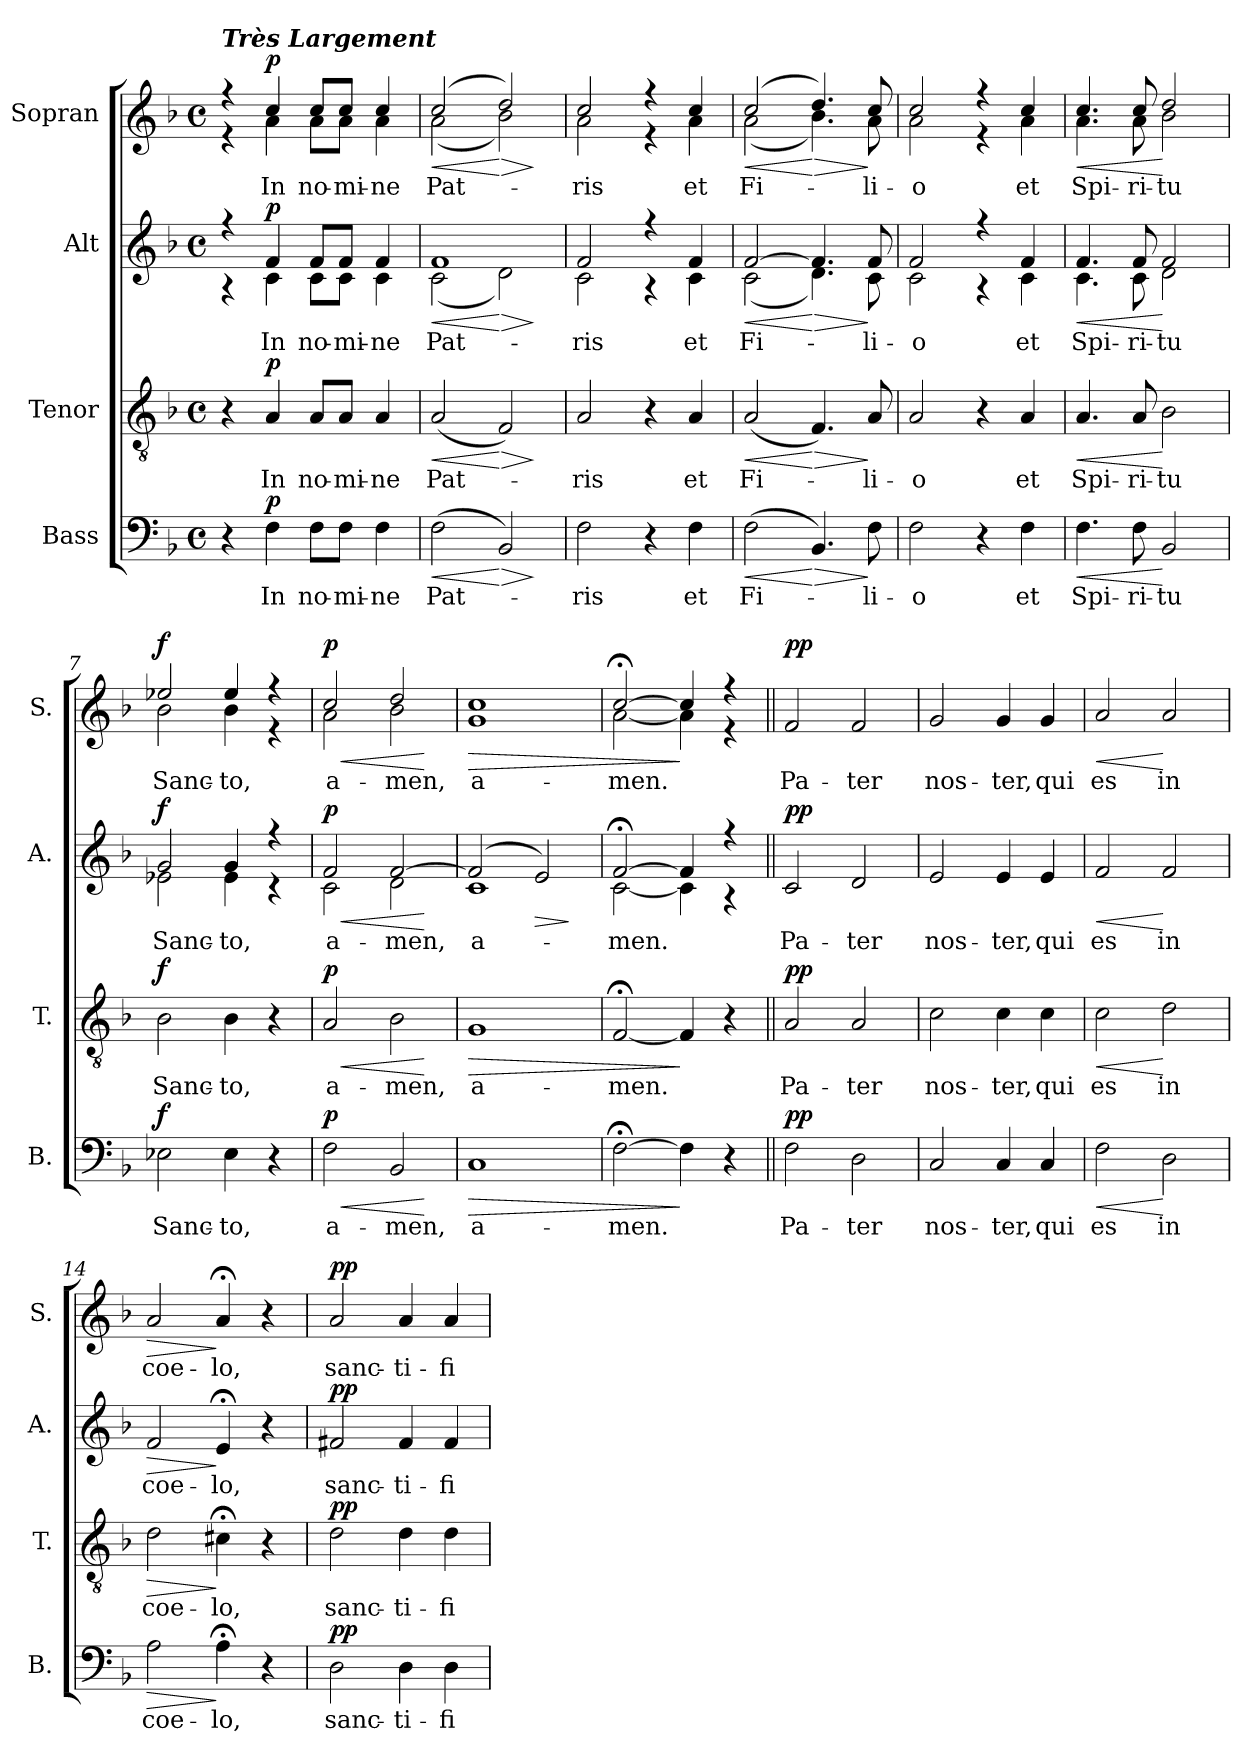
**kern	**text	**dynam	**kern	**text	**dynam	**kern	**text	**dynam	**kern	**text	**dynam
*part4	*part4	*part4	*part3	*part3	*part3	*part2	*part2	*part2	*part1	*part1	*part1
*staff4	*staff4	*staff4	*staff3	*staff3	*staff3	*staff2	*staff2	*staff2	*staff1	*staff1	*staff1
*I"Bass	*	*	*I"Tenor	*	*	*I"Alt	*	*	*I"Sopran	*	*
*I'B.	*	*	*I'T.	*	*	*I'A.	*	*	*I'S.	*	*
*clefF4	*	*	*clefGv2	*	*	*clefG2	*	*	*clefG2	*	*
*k[b-]	*	*	*k[b-]	*	*	*k[b-]	*	*	*k[b-]	*	*
*F:	*	*	*F:	*	*	*F:	*	*	*F:	*	*
*M4/4	*	*	*M4/4	*	*	*M4/4	*	*	*M4/4	*	*
*met(c)	*	*	*met(c)	*	*	*met(c)	*	*	*met(c)	*	*
=1	=1	=1	=1	=1	=1	=1	=1	=1	=1	=1	=1
*	*	*	*	*	*	*^	*	*	*^	*	*
!	!	!	!	!	!	!	!	!	!	!LO:TX:a:Bi:t=Très Largement	!	!	!
4r	.	.	4r	.	.	4r	4r	.	.	4r	4r	.	.
!	!LO:LY:b	!LO:DY:a	!	!LO:LY:b	!LO:DY:a	!	!	!LO:LY:b	!LO:DY:a	!	!	!LO:LY:b	!LO:DY:a
4F\	In	p	4A/	In	p	4f/	4c\	In	p	4cc/	4a\	In	p
!	!LO:LY:b	!	!	!LO:LY:b	!	!	!	!LO:LY:b	!	!	!	!LO:LY:b	!
8F\L	no-	.	8A/L	no-	.	8f/L	8c\L	no-	.	8cc/L	8a\L	no-	.
!	!LO:LY:b	!	!	!LO:LY:b	!	!	!	!LO:LY:b	!	!	!	!LO:LY:b	!
8F\J	-mi-	.	8A/J	-mi-	.	8f/J	8c\J	-mi-	.	8cc/J	8a\J	-mi-	.
!	!LO:LY:b	!	!	!LO:LY:b	!	!	!	!LO:LY:b	!	!	!	!LO:LY:b	!
4F\	-ne	.	4A/	-ne	.	4f/	4c\	-ne	.	4cc/	4a\	-ne	.
=2	=2	=2	=2	=2	=2	=2	=2	=2	=2	=2	=2	=2	=2
!	!LO:LY:b	!LO:HP:b	!	!LO:LY:b	!LO:HP:b	!	!	!LO:LY:b	!LO:HP:b	!	!	!LO:LY:b	!LO:HP:b
(>2F\	Pat-	<	(<2A/	Pat-	<	1f	(<2c\	Pat-	<	(2cc/	(<2a\	Pat-	<
!	!	!LO:HP:n=1:b	!	!	!LO:HP:n=1:b	!	!	!	!LO:HP:n=1:b	!	!	!	!LO:HP:n=1:b
2BB-/)	.	[ >	2F/)	.	[ >	.	2d\)	.	[ >	2dd/)	2b-\)	.	[ >
*	*	*	*	*	*	*v	*v	*	*	*	*	*	*
*	*	*	*	*	*	*	*	*	*v	*v	*	*
.	.	]	.	.	]	.	.	]	.	.	]
=3	=3	=3	=3	=3	=3	=3	=3	=3	=3	=3	=3
!	!LO:LY:b	!	!	!LO:LY:b	!	!	!LO:LY:b	!	!	!LO:LY:b	!
*	*	*	*	*	*	*^	*	*	*^	*	*
2F\	-ris	.	2A/	-ris	.	2f/	2c\	-ris	.	2cc/	2a\	-ris	.
4r	.	.	4r	.	.	4r	4r	.	.	4r	4r	.	.
!	!LO:LY:b	!	!	!LO:LY:b	!	!	!	!LO:LY:b	!	!	!	!LO:LY:b	!
4F\	et	.	4A/	et	.	4f/	4c\	et	.	4cc/	4a\	et	.
=4	=4	=4	=4	=4	=4	=4	=4	=4	=4	=4	=4	=4	=4
!	!LO:LY:b	!LO:HP:b	!	!LO:LY:b	!LO:HP:b	!	!	!LO:LY:b	!LO:HP:b	!	!	!LO:LY:b	!LO:HP:b
(>2F\	Fi-	<	(<2A/	Fi-	<	[>2f/	(<2c\	Fi-	<	(2cc/	(<2a\	Fi-	<
!	!	!LO:HP:n=1:b	!	!	!LO:HP:n=1:b	!	!	!	!LO:HP:n=1:b	!	!	!	!LO:HP:n=1:b
4.BB-/)	.	[ >	4.F/)	.	[ >	4.f/]	4.d\)	.	[ >	4.dd/)	4.b-\)	.	[ >
!	!LO:LY:b	!	!	!LO:LY:b	!	!	!	!LO:LY:b	!	!	!	!LO:LY:b	!
8F\	-li-	]	8A/	-li-	]	8f/	8c\	-li-	]	8cc/	8a\	-li-	]
!!LO:LB:g=z	!!
=5	=5	=5	=5	=5	=5	=5	=5	=5	=5	=5	=5	=5	=5
!	!LO:LY:b	!	!	!LO:LY:b	!	!	!	!LO:LY:b	!	!	!	!LO:LY:b	!
2F\	-o	.	2A/	-o	.	2f/	2c\	-o	.	2cc/	2a\	-o	.
4r	.	.	4r	.	.	4r	4r	.	.	4r	4r	.	.
!	!LO:LY:b	!	!	!LO:LY:b	!	!	!	!LO:LY:b	!	!	!	!LO:LY:b	!
4F\	et	.	4A/	et	.	4f/	4c\	et	.	4cc/	4a\	et	.
=6	=6	=6	=6	=6	=6	=6	=6	=6	=6	=6	=6	=6	=6
!	!LO:LY:b	!LO:HP:b	!	!LO:LY:b	!LO:HP:b	!	!	!LO:LY:b	!LO:HP:b	!	!	!LO:LY:b	!LO:HP:b
4.F\	Spi-	<	4.A/	Spi-	<	4.f/	4.c\	Spi-	<	4.cc/	4.a\	Spi-	<
!	!LO:LY:b	!	!	!LO:LY:b	!	!	!	!LO:LY:b	!	!	!	!LO:LY:b	!
8F\	-ri-	.	8A/	-ri-	.	8f/	8c\	-ri-	.	8cc/	8a\	-ri-	.
!	!LO:LY:b	!	!	!LO:LY:b	!	!	!	!LO:LY:b	!	!	!	!LO:LY:b	!
2BB-/	-tu	[	2B-\	-tu	[	2f/	2d\	-tu	[	2dd/	2b-\	-tu	[
=7	=7	=7	=7	=7	=7	=7	=7	=7	=7	=7	=7	=7	=7
!	!LO:LY:b	!LO:DY:a	!	!LO:LY:b	!LO:DY:a	!	!	!LO:LY:b	!LO:DY:a	!	!	!LO:LY:b	!LO:DY:a
2E-X\	Sanc-	f	2B-\	Sanc-	f	2g/	2e-X\	Sanc-	f	2ee-X/	2b-\	Sanc-	f
!	!LO:LY:b	!	!	!LO:LY:b	!	!	!	!LO:LY:b	!	!	!	!LO:LY:b	!
4E-\	-to,	.	4B-\	-to,	.	4g/	4e-\	-to,	.	4ee-/	4b-\	-to,	.
4r	.	.	4r	.	.	4r	4r	.	.	4r	4r	.	.
=8	=8	=8	=8	=8	=8	=8	=8	=8	=8	=8	=8	=8	=8
!	!LO:LY:b	!LO:HP:b	!	!LO:LY:b	!LO:HP:b	!	!	!LO:LY:b	!LO:HP:b	!	!	!LO:LY:b	!LO:HP:b
!	!	!LO:DY:n=1:a	!	!	!LO:DY:n=1:a	!	!	!	!LO:DY:n=1:a	!	!	!	!LO:DY:n=1:a
2F\	a-	< p	2A/	a-	< p	2f/	2c\	a-	< p	2cc/	2a\	a-	< p
!	!LO:LY:b	!	!	!LO:LY:b	!	!	!	!LO:LY:b	!	!	!	!LO:LY:b	!
2BB-/	-men,	.	2B-\	-men,	.	[>2f/	2d\	-men,	.	2dd/	2b-\	-men,	.
*	*	*	*	*	*	*v	*v	*	*	*	*	*	*
*	*	*	*	*	*	*	*	*	*v	*v	*	*
.	.	[	.	.	[	.	.	[	.	.	[
=9	=9	=9	=9	=9	=9	=9	=9	=9	=9	=9	=9
!	!LO:LY:b	!LO:HP:b	!	!LO:LY:b	!LO:HP:b	!	!LO:LY:b	!	!	!LO:LY:b	!LO:HP:b
*	*	*	*	*	*	*^	*	*	*^	*	*
1C	a-	>	1G	a-	>	(2f/]	1c	a-	.	1cc	1g	a-	>
!	!	!	!	!	!	!	!	!	!LO:HP:b	!	!	!	!
.	.	.	.	.	.	2e/)	.	.	>	.	.	.	.
*	*	*	*	*	*	*v	*v	*	*	*	*	*	*
*	*	*	*	*	*	*	*	*	*v	*v	*	*
.	.	.	.	.	.	.	.	]	.	.	.
=10	=10	=10	=10	=10	=10	=10	=10	=10	=10	=10	=10
!	!LO:LY:b	!	!	!LO:LY:b	!	!	!LO:LY:b	!	!	!LO:LY:b	!
*	*	*	*	*	*	*^	*	*	*^	*	*
[2F;<\	-men.	.	[2F;</	-men.	.	[>2f;</	[<2c\	-men.	.	[>2cc;</	[<2a\	-men.	.
4F\]	.	]	4F/]	.	]	4f/]	4c\]	.	.	4cc/]	4a\]	.	]
4r	.	.	4r	.	.	4r	4r	.	.	4r	4r	.	.
!!LO:LB:g=z
=11||	=11||	=11||	=11||	=11||	=11||	=11||	=11||	=11||	=11||	=11||	=11||	=11||	=11||
!	!LO:LY:b	!LO:DY:a	!	!LO:LY:b	!LO:DY:a	!	!	!LO:LY:b	!LO:DY:a	!	!	!LO:LY:b	!LO:DY:a
*	*	*	*	*	*	*v	*v	*	*	*	*	*	*
*	*	*	*	*	*	*	*	*	*v	*v	*	*
2F\	Pa-	pp	2A/	Pa-	pp	2c/	Pa-	pp	2f/	Pa-	pp
!	!LO:LY:b	!	!	!LO:LY:b	!	!	!LO:LY:b	!	!	!LO:LY:b	!
2D\	-ter	.	2A/	-ter	.	2d/	-ter	.	2f/	-ter	.
=12	=12	=12	=12	=12	=12	=12	=12	=12	=12	=12	=12
!	!LO:LY:b	!	!	!LO:LY:b	!	!	!LO:LY:b	!	!	!LO:LY:b	!
2C/	nos-	.	2c\	nos-	.	2e/	nos-	.	2g/	nos-	.
!	!LO:LY:b	!	!	!LO:LY:b	!	!	!LO:LY:b	!	!	!LO:LY:b	!
4C/	-ter,	.	4c\	-ter,	.	4e/	-ter,	.	4g/	-ter,	.
!	!LO:LY:b	!	!	!LO:LY:b	!	!	!LO:LY:b	!	!	!LO:LY:b	!
4C/	qui	.	4c\	qui	.	4e/	qui	.	4g/	qui	.
=13	=13	=13	=13	=13	=13	=13	=13	=13	=13	=13	=13
!	!LO:LY:b	!LO:HP:b	!	!LO:LY:b	!LO:HP:b	!	!LO:LY:b	!LO:HP:b	!	!LO:LY:b	!LO:HP:b
2F\	es	<	2c\	es	<	2f/	es	<	2a/	es	<
!	!LO:LY:b	!	!	!LO:LY:b	!	!	!LO:LY:b	!	!	!LO:LY:b	!
2D\	in	[	2d\	in	[	2f/	in	[	2a/	in	[
=14	=14	=14	=14	=14	=14	=14	=14	=14	=14	=14	=14
!	!LO:LY:b	!LO:HP:b	!	!LO:LY:b	!LO:HP:b	!	!LO:LY:b	!LO:HP:b	!	!LO:LY:b	!LO:HP:b
2A\	coe-	>	2d\	coe-	>	2f/	coe-	>	2a/	coe-	>
!	!LO:LY:b	!	!	!LO:LY:b	!	!	!LO:LY:b	!	!	!LO:LY:b	!
4A;<\	-lo,	]	4c#X;<\	-lo,	]	4e;</	-lo,	]	4a;</	-lo,	]
4r	.	.	4r	.	.	4r	.	.	4r	.	.
=15	=15	=15	=15	=15	=15	=15	=15	=15	=15	=15	=15
!	!LO:LY:b	!LO:DY:a	!	!LO:LY:b	!LO:DY:a	!	!LO:LY:b	!LO:DY:a	!	!LO:LY:b	!LO:DY:a
2D\	sanc-	pp	2d\	sanc-	pp	2f#X/	sanc-	pp	2a/	sanc-	pp
!	!LO:LY:b	!	!	!LO:LY:b	!	!	!LO:LY:b	!	!	!LO:LY:b	!
4D\	-ti-	.	4d\	-ti-	.	4f#/	-ti-	.	4a/	-ti-	.
!	!LO:LY:b	!	!	!LO:LY:b	!	!	!LO:LY:b	!	!	!LO:LY:b	!
4D\	-fi-	.	4d\	-fi-	.	4f#/	-fi-	.	4a/	-fi-	.
=	=	=	=	=	=	=	=	=	=	=	=
*-	*-	*-	*-	*-	*-	*-	*-	*-	*-	*-	*-
